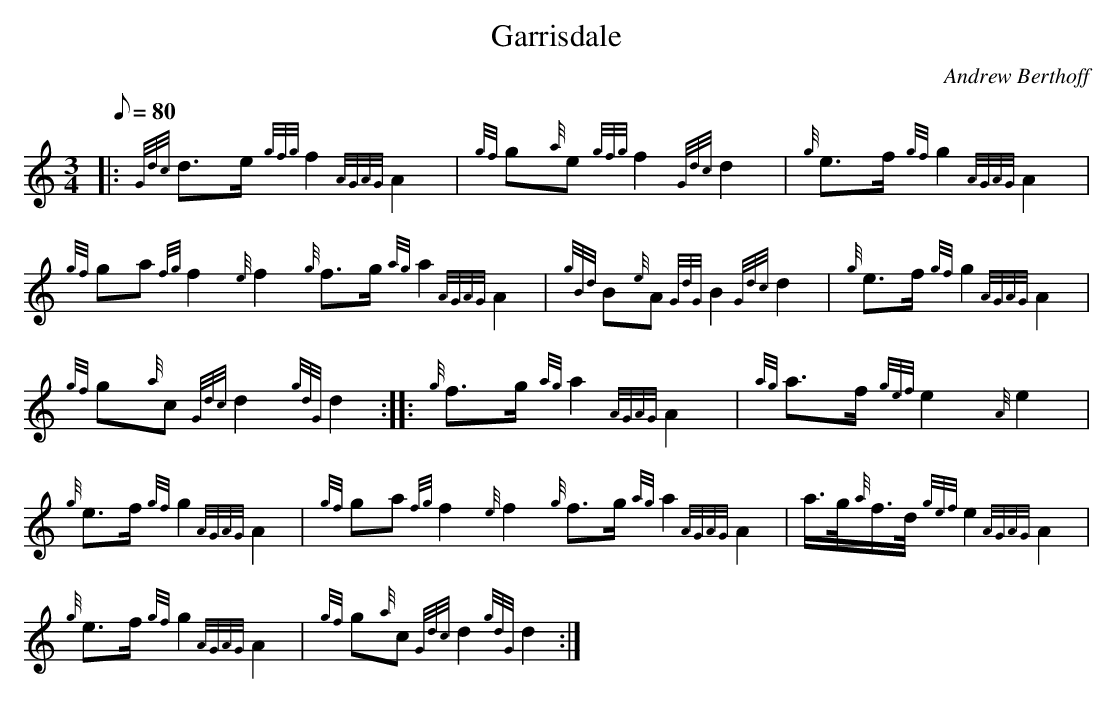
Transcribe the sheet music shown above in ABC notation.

X:1
T:Garrisdale
M:3/4
L:1/8
Q:80
C:Andrew Berthoff
K:HP
|: {Gdc}d3/2e/2{gfg}f2{AGAG}A2 | \
{gf}g{a}e{gfg}f2{Gdc}d2 | \
{g}e3/2f/2{gf}g2{AGAG}A2 |
{gf}ga{fg}f2{e}f2{g}f3/2g/2{ag}a2{AGAG}A2 | \
{gBd}B{e}A{GdG}B2{Gdc}d2 | \
{g}e3/2f/2{gf}g2{AGAG}A2 |
{gf}g{a}c{Gdc}d2{gdG}d2 :: \
{g}f3/2g/2{ag}a2{AGAG}A2 | \
{ag}a3/2f/2{gef}e2{A}e2 |
{g}e3/2f/2{gf}g2{AGAG}A2 | \
{gf}ga{fg}f2{e}f2{g}f3/2g/2{ag}a2{AGAG}A2 | \
a3/4g/4{a}f3/4d/4{gef}e2{AGAG}A2 |
{g}e3/2f/2{gf}g2{AGAG}A2 | \
{gf}g{a}c{Gdc}d2{gdG}d2 :|
